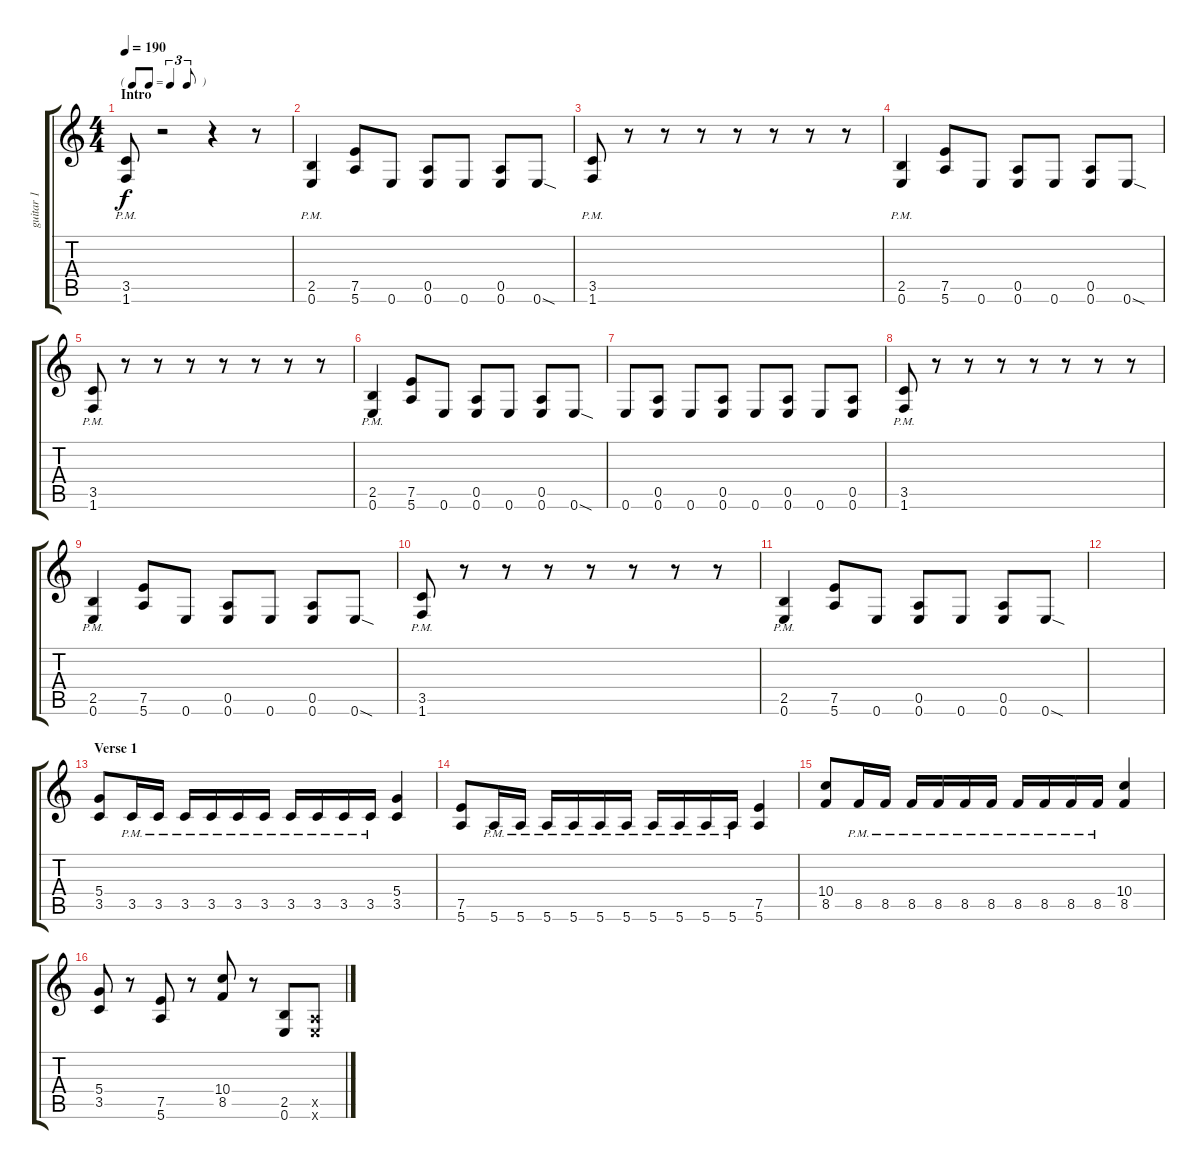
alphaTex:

\track ("guitar 1" "guitar 1") {instrument distortionguitar}
\staff {score tabs}
\tuning (E4 B3 G3 D3 A2 E2) {hide}
\ts (4 4)
\tf triplet8th
\section ("" "Intro")
\tempo 190
\clef g2
\ks c
(3.5{pm} 1.6).8{dy f instrument distortionguitar} r.2 r.4 r.8 |
(2.5 0.6{pm}).4 (7.5 5.6).8 0.6.8 (0.5 0.6).8 0.6.8 (0.5 0.6).8 0.6{sod}.8 |
(3.5{pm} 1.6).8 r.8 r.8 r.8 r.8 r.8 r.8 r.8 |
(2.5 0.6{pm}).4 (7.5 5.6).8 0.6.8 (0.5 0.6).8 0.6.8 (0.5 0.6).8 0.6{sod}.8 |
(3.5{pm} 1.6).8 r.8 r.8 r.8 r.8 r.8 r.8 r.8 |
(2.5 0.6{pm}).4 (7.5 5.6).8 0.6.8 (0.5 0.6).8 0.6.8 (0.5 0.6).8 0.6{sod}.8 |
0.6.8 (0.5 0.6).8 0.6.8 (0.5 0.6).8 0.6.8 (0.5 0.6).8 0.6.8 (0.5 0.6).8 |
(3.5{pm} 1.6).8 r.8 r.8 r.8 r.8 r.8 r.8 r.8 |
(2.5 0.6{pm}).4 (7.5 5.6).8 0.6.8 (0.5 0.6).8 0.6.8 (0.5 0.6).8 0.6{sod}.8 |
(3.5{pm} 1.6).8 r.8 r.8 r.8 r.8 r.8 r.8 r.8 |
(2.5 0.6{pm}).4 (7.5 5.6).8 0.6.8 (0.5 0.6).8 0.6.8 (0.5 0.6).8 0.6{sod}.8 |
|
\section ("" "Verse 1")
(5.4 3.5).8 3.5{pm}.16 3.5{pm}.16 3.5{pm}.16 3.5{pm}.16 3.5{pm}.16 3.5{pm}.16 3.5{pm}.16 3.5{pm}.16 3.5{pm}.16 3.5{pm}.16 (5.4 3.5).4 |
(7.5 5.6).8 5.6{pm}.16 5.6{pm}.16 5.6{pm}.16 5.6{pm}.16 5.6{pm}.16 5.6{pm}.16 5.6{pm}.16 5.6{pm}.16 5.6{pm}.16 5.6{pm}.16 (7.5 5.6).4 |
(10.4 8.5).8 8.5{pm}.16 8.5{pm}.16 8.5{pm}.16 8.5{pm}.16 8.5{pm}.16 8.5{pm}.16 8.5{pm}.16 8.5{pm}.16 8.5{pm}.16 8.5{pm}.16 (10.4 8.5).4 |
(5.4 3.5).8 r.8 (7.5 5.6).8 r.8 (10.4 8.5).8 r.8 (2.5 0.6).8 (0.5{x} 0.6{x}).8
